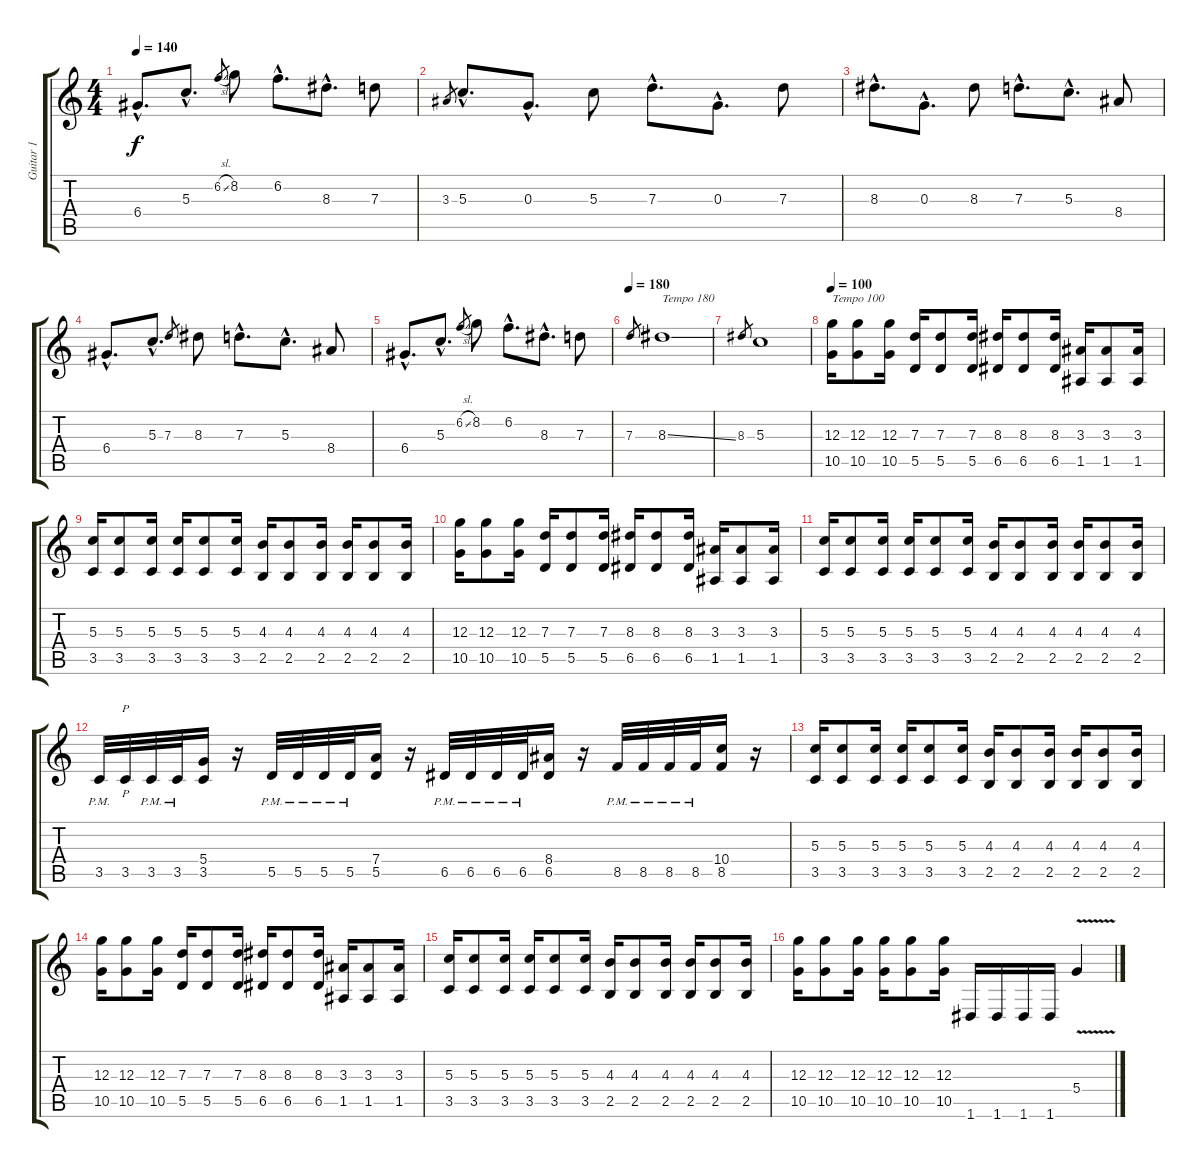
\track ("Guitar 1" "Guitar 1") {instrument distortionguitar}
\staff {score tabs}
\tuning (E4 B3 G3 D3 A2 D2) {hide}
\ts (4 4)
\tempo 140
\clef g2
\ks c
6.4{hac}.8{d dy f} 5.3{hac}.8{d} 6.2{sl}.8{gr} 8.2.8 6.2{hac}.8{d} 8.3{hac}.8{d} 7.3.8 |
3.3.8{gr} 5.3{hac}.8{d} 0.3{hac}.8{d} 5.3.8 7.3{hac}.8{d} 0.3{hac}.8{d} 7.3.8 |
8.3{hac}.8{d} 0.3{hac}.8{d} 8.3.8 7.3{hac}.8{d} 5.3{hac}.8{d} 8.4.8 |
6.4{hac}.8{d} 5.3{hac}.8{d} 7.3.8{gr} 8.3.8 7.3{hac}.8{d} 5.3{hac}.8{d} 8.4.8 |
6.4{hac}.8{d} 5.3{hac}.8{d} 6.2{sl}.8{gr} 8.2.8 6.2{hac}.8{d} 8.3{hac}.8{d} 7.3.8 |
\tempo 180
7.3.8{gr} 8.3{ss}.1{txt "Tempo 180"} |
8.3.8{gr} 5.3.1 |
\tempo 100
(12.3 10.5).16{txt "Tempo 100"} (12.3 10.5).8 (12.3 10.5).16 (7.3 5.5).16 (7.3 5.5).8 (7.3 5.5).16 (8.3 6.5).16 (8.3 6.5).8 (8.3 6.5).16 (3.3 1.5).16 (3.3 1.5).8 (3.3 1.5).16 |
(5.3 3.5).16 (5.3 3.5).8 (5.3 3.5).16 (5.3 3.5).16 (5.3 3.5).8 (5.3 3.5).16 (4.3 2.5).16 (4.3 2.5).8 (4.3 2.5).16 (4.3 2.5).16 (4.3 2.5).8 (4.3 2.5).16 |
(12.3 10.5).16 (12.3 10.5).8 (12.3 10.5).16 (7.3 5.5).16 (7.3 5.5).8 (7.3 5.5).16 (8.3 6.5).16 (8.3 6.5).8 (8.3 6.5).16 (3.3 1.5).16 (3.3 1.5).8 (3.3 1.5).16 |
(5.3 3.5).16 (5.3 3.5).8 (5.3 3.5).16 (5.3 3.5).16 (5.3 3.5).8 (5.3 3.5).16 (4.3 2.5).16 (4.3 2.5).8 (4.3 2.5).16 (4.3 2.5).16 (4.3 2.5).8 (4.3 2.5).16 |
3.5{pm}.32 3.5.32{p} 3.5{pm}.32 3.5{pm}.32 (5.4 3.5).16 r.16 5.5{pm}.32 5.5{pm}.32 5.5{pm}.32 5.5{pm}.32 (7.4 5.5).16 r.16 6.5{pm}.32 6.5{pm}.32 6.5{pm}.32 6.5{pm}.32 (8.4 6.5).16 r.16 8.5{pm}.32 8.5{pm}.32 8.5{pm}.32 8.5{pm}.32 (10.4 8.5).16 r.16 |
(5.3 3.5).16 (5.3 3.5).8 (5.3 3.5).16 (5.3 3.5).16 (5.3 3.5).8 (5.3 3.5).16 (4.3 2.5).16 (4.3 2.5).8 (4.3 2.5).16 (4.3 2.5).16 (4.3 2.5).8 (4.3 2.5).16 |
(12.3 10.5).16 (12.3 10.5).8 (12.3 10.5).16 (7.3 5.5).16 (7.3 5.5).8 (7.3 5.5).16 (8.3 6.5).16 (8.3 6.5).8 (8.3 6.5).16 (3.3 1.5).16 (3.3 1.5).8 (3.3 1.5).16 |
(5.3 3.5).16 (5.3 3.5).8 (5.3 3.5).16 (5.3 3.5).16 (5.3 3.5).8 (5.3 3.5).16 (4.3 2.5).16 (4.3 2.5).8 (4.3 2.5).16 (4.3 2.5).16 (4.3 2.5).8 (4.3 2.5).16 |
(12.3 10.5).16 (12.3 10.5).8 (12.3 10.5).16 (12.3 10.5).16 (12.3 10.5).8 (12.3 10.5).16 1.6.16 1.6.16 1.6.16 1.6.16 5.4{v}.4{instrument guitarharmonics}
